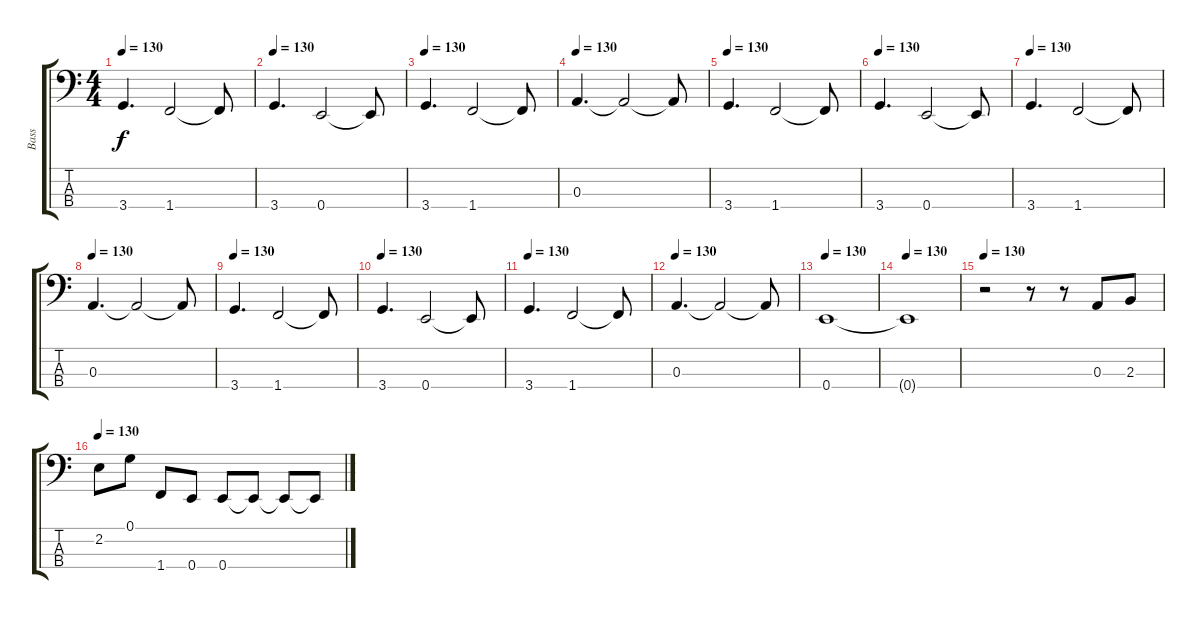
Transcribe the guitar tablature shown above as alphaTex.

\track ("Bass" "Bass") {instrument electricbassfinger}
\staff {score tabs}
\tuning (G2 D2 A1 E1) {hide}
\ts (4 4)
\tempo 130
\clef f4
\ks c
3.4.4{d dy f} 1.4.2 1.4{t}.8 |
\tempo 130
3.4.4{d} 0.4.2 0.4{t}.8 |
\tempo 130
3.4.4{d} 1.4.2 1.4{t}.8 |
\tempo 130
0.3.4{d} 0.3{t}.2 0.3{t}.8 |
\tempo 130
3.4.4{d} 1.4.2 1.4{t}.8 |
\tempo 130
3.4.4{d} 0.4.2 0.4{t}.8 |
\tempo 130
3.4.4{d} 1.4.2 1.4{t}.8 |
\tempo 130
0.3.4{d} 0.3{t}.2 0.3{t}.8 |
\tempo 130
3.4.4{d} 1.4.2 1.4{t}.8 |
\tempo 130
3.4.4{d} 0.4.2 0.4{t}.8 |
\tempo 130
3.4.4{d} 1.4.2 1.4{t}.8 |
\tempo 130
0.3.4{d} 0.3{t}.2 0.3{t}.8 |
\tempo 130
0.4.1 |
\tempo 130
0.4{t}.1 |
\tempo 130
r.2 r.8 r.8 0.3.8 2.3.8 |
\tempo 130
2.2.8 0.1.8 1.4.8 0.4.8 0.4.8 0.4{t}.8 0.4{t}.8 0.4{t}.8
